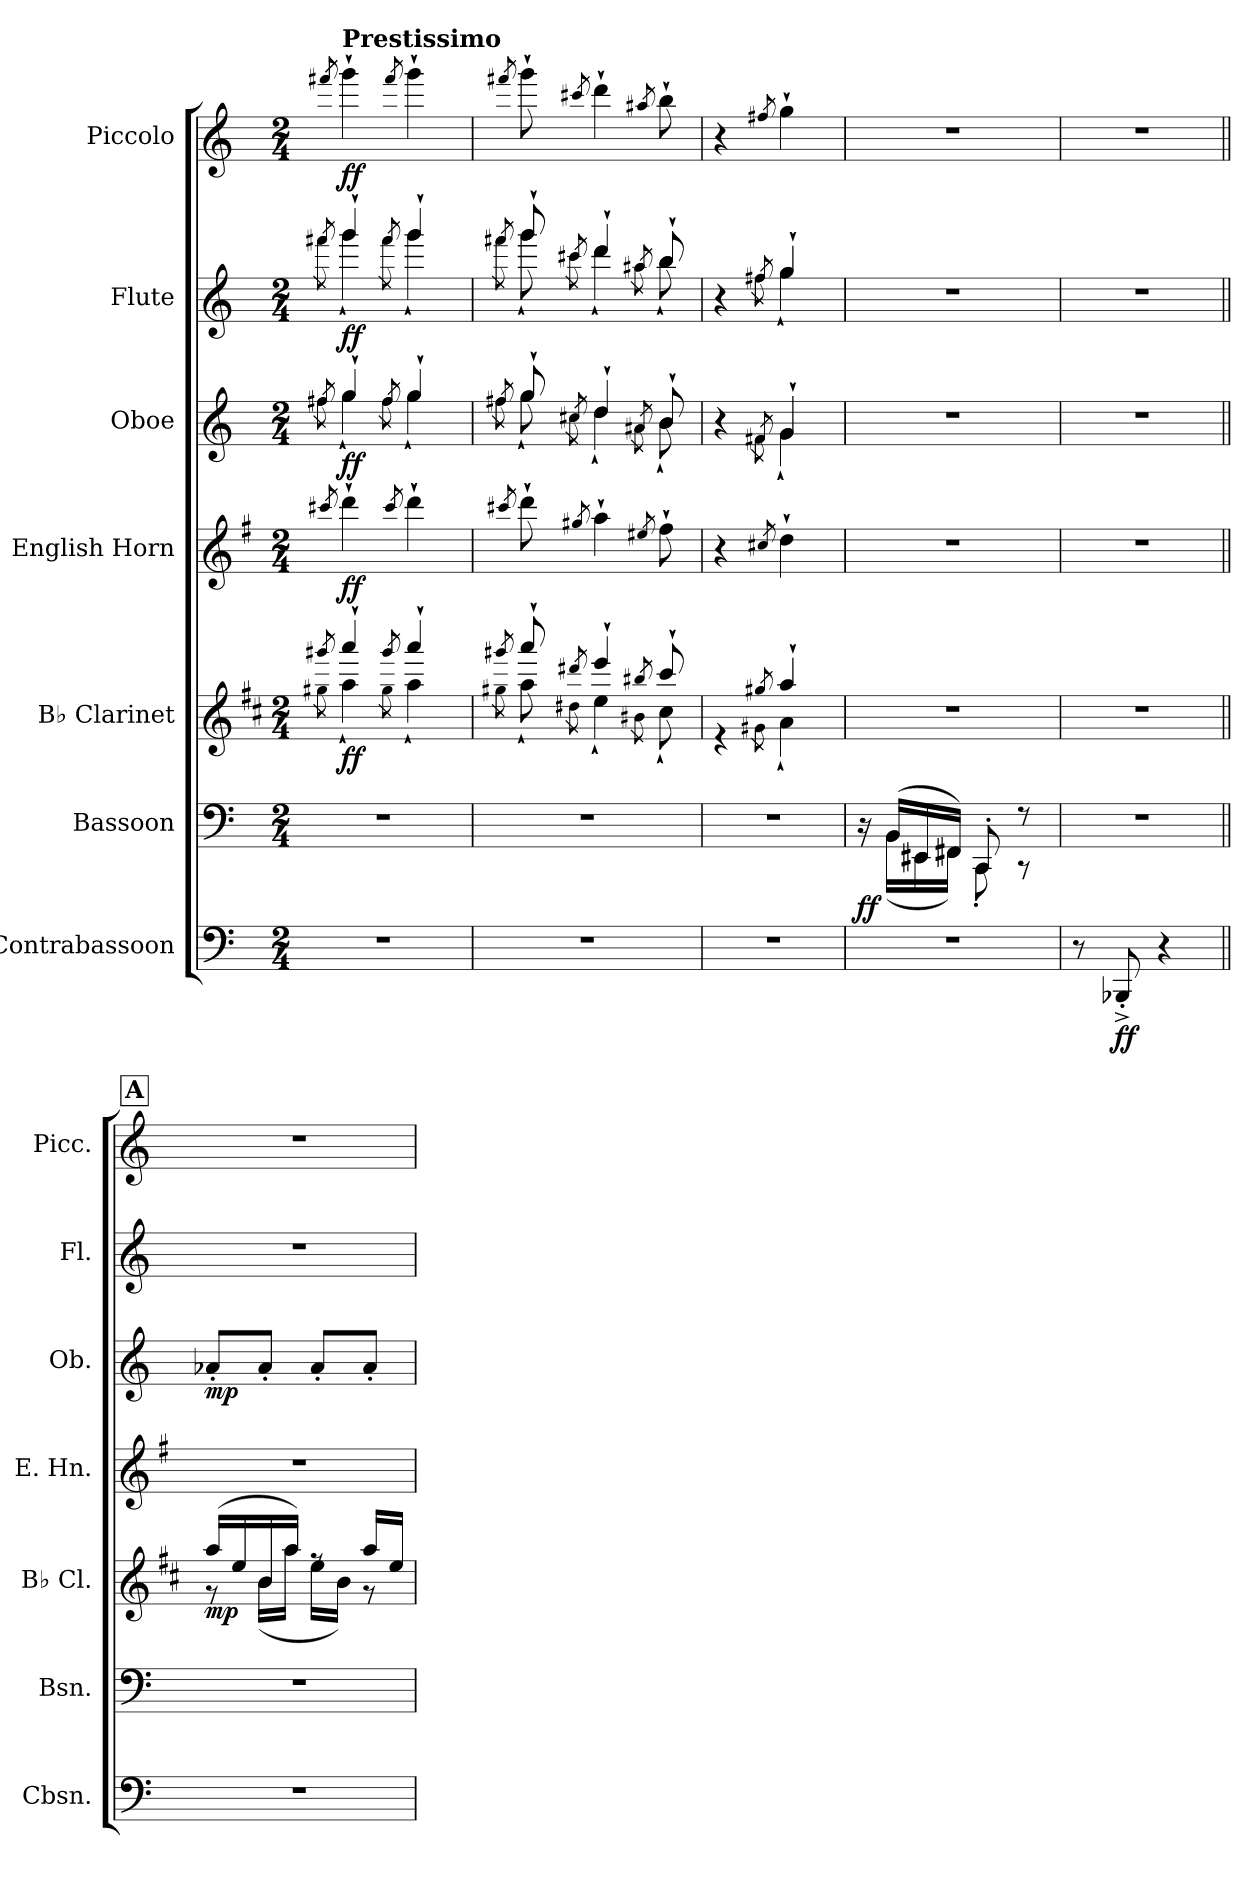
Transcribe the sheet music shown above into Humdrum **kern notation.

**kern	**dynam	**kern	**dynam	**kern	**dynam	**kern	**dynam	**kern	**dynam	**kern	**dynam	**kern	**dynam
*part7	*part7	*part6	*part6	*part5	*part5	*part4	*part4	*part3	*part3	*part2	*part2	*part1	*part1
*staff7	*staff7	*staff6	*staff6	*staff5	*staff5	*staff4	*staff4	*staff3	*staff3	*staff2	*staff2	*staff1	*staff1
*I"Contrabassoon	*	*I"Bassoon	*	*I"B♭ Clarinet	*	*I"English Horn	*	*I"Oboe	*	*I"Flute	*	*I"Piccolo	*
*I'Cbsn.	*	*I'Bsn.	*	*I'B♭ Cl.	*	*I'E. Hn.	*	*I'Ob.	*	*I'Fl.	*	*I'Picc.	*
*clefF4	*	*clefF4	*	*clefG2	*	*clefG2	*	*clefG2	*	*clefG2	*	*clefG2	*
*ITrd7c12	*	*	*	*ITrd1c2	*	*ITrd4c7	*	*	*	*	*	*ITrd-7c-12	*
*k[]	*	*k[]	*	*k[]	*	*k[]	*	*k[]	*	*k[]	*	*k[]	*
*M2/4	*	*M2/4	*	*M2/4	*	*M2/4	*	*M2/4	*	*M2/4	*	*M2/4	*
*MM140	*	*MM140	*	*MM140	*	*MM140	*	*MM140	*	*MM140	*	*MM140	*
=1	=1	=1	=1	=1	=1	=1	=1	=1	=1	=1	=1	=1	=1
*	*	*	*	*^	*	*	*	*^	*	*^	*	*	*
.	.	.	.	8qfff#X/	8qff#X\	.	8qff#X/	.	8qff#X/	8qff#\	.	8qfff#X/	8qfff#\	.	8qffff#X/	.
!	!	!	!	!	!	!	!	!	!	!	!	!	!	!	!LO:TX:a:B:t=Prestissimo	!
!	!	!	!	!	!	!LO:DY:b	!	!LO:DY:b	!	!	!LO:DY:b	!	!	!LO:DY:b	!	!LO:DY:b
2r	.	2r	.	4ggg`/	4gg`\	ff	4gg`\	ff	4gg`/	4gg`\	ff	4ggg`/	4ggg`\	ff	4gggg`\	ff
.	.	.	.	8qfff#/	8qff#\	.	8qff#/	.	8qff#/	8qff#\	.	8qfff#/	8qfff#\	.	8qffff#/	.
.	.	.	.	4ggg`/	4gg`\	.	4gg`\	.	4gg`/	4gg`\	.	4ggg`/	4ggg`\	.	4gggg`\	.
=2	=2	=2	=2	=2	=2	=2	=2	=2	=2	=2	=2	=2	=2	=2	=2	=2
.	.	.	.	8qfff#X/	8qff#X\	.	8qff#X/	.	8qff#X/	8qff#\	.	8qfff#X/	8qfff#\	.	8qffff#X/	.
2r	.	2r	.	8ggg`/	8gg`\	.	8gg`\	.	8gg`/	8gg`\	.	8ggg`/	8ggg`\	.	8gggg`\	.
.	.	.	.	8qccc#X/	8qcc#X\	.	8qcc#X/	.	8qcc#X/	8qcc#\	.	8qccc#X/	8qccc#\	.	8qcccc#X/	.
.	.	.	.	4ddd`/	4dd`\	.	4dd`\	.	4dd`/	4dd`\	.	4ddd`/	4ddd`\	.	4dddd`\	.
.	.	.	.	8qaa#X/	8qa#X\	.	8qa#X/	.	8qa#X/	8qa#\	.	8qaa#X/	8qaa#\	.	8qaaa#X/	.
.	.	.	.	8bb`/	8b`\	.	8b`\	.	8b`/	8b`\	.	8bb`/	8bb`\	.	8bbb`\	.
=3	=3	=3	=3	=3	=3	=3	=3	=3	=3	=3	=3	=3	=3	=3	=3	=3
2r	.	2r	.	4re	4ryy	.	4r	.	4r	4ryy	.	4r	4ryy	.	4r	.
.	.	.	.	8qff#X/	8qf#X\	.	8qf#X/	.	8qf#X/	8qf#\	.	8qff#X/	8qff#\	.	8qfff#X/	.
.	.	.	.	4gg`/	4g`\	.	4g`\	.	4g`/	4g`\	.	4gg`/	4gg`\	.	4ggg`\	.
=4	=4	=4	=4	=4	=4	=4	=4	=4	=4	=4	=4	=4	=4	=4	=4	=4
*	*	*^	*	*	*	*	*	*	*	*	*	*	*	*	*	*
!	!	!	!	!LO:DY:b	!	!	!	!	!	!	!	!	!	!	!	!	!
*	*	*	*	*	*	*	*	*	*	*v	*v	*	*	*	*	*	*
*	*	*	*	*	*v	*v	*	*	*	*	*	*v	*v	*	*	*
2r	.	16r	16ryy	ff	2r	.	2r	.	2r	.	2r	.	2r	.
.	.	(16BB/LL	(16BB\LL	.	.	.	.	.	.	.	.	.	.	.
.	.	16EE#X/	16EE#\	.	.	.	.	.	.	.	.	.	.	.
.	.	16FF#X/JJ)	16FF#\JJ)	.	.	.	.	.	.	.	.	.	.	.
.	.	8CC'/	8CC'\	.	.	.	.	.	.	.	.	.	.	.
.	.	8r	8r	.	.	.	.	.	.	.	.	.	.	.
*	*	*v	*v	*	*	*	*	*	*	*	*	*	*	*
=5	=5	=5	=5	=5	=5	=5	=5	=5	=5	=5	=5	=5	=5
8r	.	2r	.	2r	.	2r	.	2r	.	2r	.	2r	.
!	!LO:DY:b	!	!	!	!	!	!	!	!	!	!	!	!
8BBBB-X'^/	ff	.	.	.	.	.	.	.	.	.	.	.	.
4r	.	.	.	.	.	.	.	.	.	.	.	.	.
!!LO:REH:place=s1:a:B:fs=14:t=A
=6||	=6||	=6||	=6||	=6||	=6||	=6||	=6||	=6||	=6||	=6||	=6||	=6||	=6||
*	*	*	*	*^	*	*	*	*	*	*	*	*	*
!	!	!	!	!	!	!LO:DY:b	!	!	!	!LO:DY:b	!	!	!	!
2r	.	2r	.	(16gg/LL	8r	mp	2r	.	8a-X'/L	mp	2r	.	2r	.
.	.	.	.	16dd/	.	.	.	.	.	.	.	.	.	.
.	.	.	.	16a/	(16a\LL	.	.	.	8a-'/J	.	.	.	.	.
.	.	.	.	16gg/JJ)	16gg\JJ	.	.	.	.	.	.	.	.	.
.	.	.	.	8rff	16dd\LL	.	.	.	8a-'/L	.	.	.	.	.
.	.	.	.	.	16a\JJ)	.	.	.	.	.	.	.	.	.
.	.	.	.	16gg/LL	8r	.	.	.	8a-'/J	.	.	.	.	.
.	.	.	.	16dd/JJ	.	.	.	.	.	.	.	.	.	.
*	*	*	*	*v	*v	*	*	*	*	*	*	*	*	*
=	=	=	=	=	=	=	=	=	=	=	=	=	=
*-	*-	*-	*-	*-	*-	*-	*-	*-	*-	*-	*-	*-	*-
